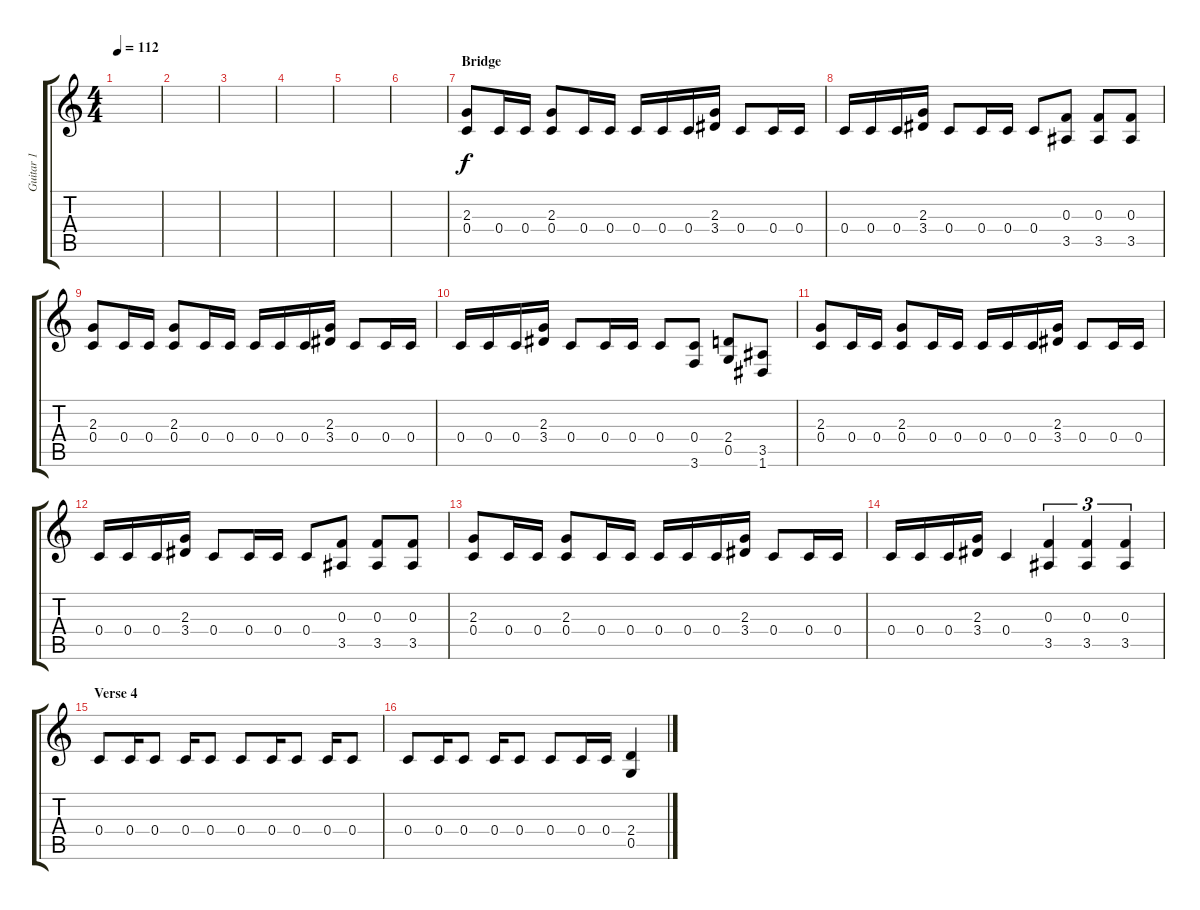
\track ("Guitar 1" "Guitar 1") {instrument distortionguitar}
\staff {score tabs}
\tuning (D4 A3 F3 C3 G2 D2) {hide}
\ts (4 4)
\tempo 112
\clef g2
\ks c
|
|
|
|
|
|
\section ("" "Bridge")
(2.3 0.4).8{volume 15 instrument distortionguitar} 0.4.16 0.4.16 (2.3 0.4).8 0.4.16 0.4.16 0.4.16 0.4.16 0.4.16 (2.3 3.4).16 0.4.8 0.4.16 0.4.16 |
0.4.16 0.4.16 0.4.16 (2.3 3.4).16 0.4.8 0.4.16 0.4.16 0.4.8 (0.3 3.5).8 (0.3 3.5).8 (0.3 3.5).8 |
(2.3 0.4).8 0.4.16 0.4.16 (2.3 0.4).8 0.4.16 0.4.16 0.4.16 0.4.16 0.4.16 (2.3 3.4).16 0.4.8 0.4.16 0.4.16 |
0.4.16 0.4.16 0.4.16 (2.3 3.4).16 0.4.8 0.4.16 0.4.16 0.4.8 (0.4 3.6).8 (2.4 0.5).8 (3.5 1.6).8 |
(2.3 0.4).8 0.4.16 0.4.16 (2.3 0.4).8 0.4.16 0.4.16 0.4.16 0.4.16 0.4.16 (2.3 3.4).16 0.4.8 0.4.16 0.4.16 |
0.4.16 0.4.16 0.4.16 (2.3 3.4).16 0.4.8 0.4.16 0.4.16 0.4.8 (0.3 3.5).8 (0.3 3.5).8 (0.3 3.5).8 |
(2.3 0.4).8 0.4.16 0.4.16 (2.3 0.4).8 0.4.16 0.4.16 0.4.16 0.4.16 0.4.16 (2.3 3.4).16 0.4.8 0.4.16 0.4.16 |
0.4.16 0.4.16 0.4.16 (2.3 3.4).16 0.4.4 (0.3 3.5).4{tu (3 2)} (0.3 3.5).4{tu (3 2)} (0.3 3.5).4{tu (3 2)} |
\section ("" "Verse 4")
0.4.8 0.4.16 0.4.8 0.4.16 0.4.8 0.4.8 0.4.16 0.4.8 0.4.16 0.4.8 |
0.4.8 0.4.16 0.4.8 0.4.16 0.4.8 0.4.8 0.4.16 0.4.16 (2.4 0.5).4
